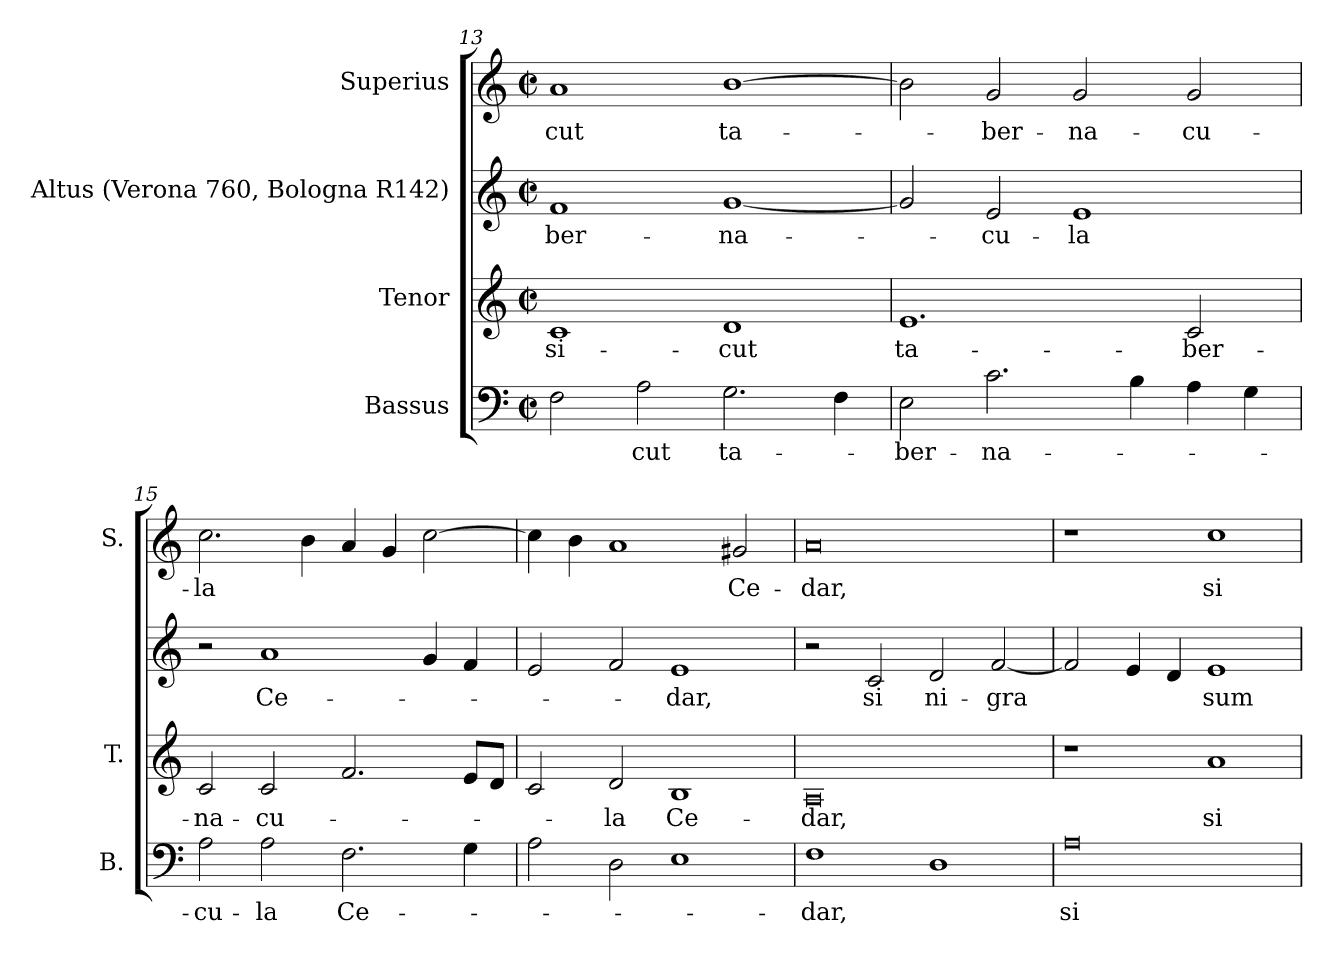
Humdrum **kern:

**kern	**text	**kern	**text	**kern	**text	**kern	**text
*part4	*part4	*part3	*part3	*part2	*part2	*part1	*part1
*staff4	*staff4	*staff3	*staff3	*staff2	*staff2	*staff1	*staff1
*I"Bassus	*	*I"Tenor	*	*I"Altus (Verona 760,  Bologna R142)	*	*I"Superius	*
*I'B.	*	*I'T.	*	*	*	*I'S.	*
*clefF4	*	*clefG2	*	*clefG2	*	*clefG2	*
*k[]	*	*k[]	*	*k[]	*	*k[]	*
*C:	*	*C:	*	*C:	*	*C:	*
*M2/2	*	*M2/2	*	*M2/2	*	*M2/2	*
*met(c|)	*	*met(c|)	*	*met(c|)	*	*met(c|)	*
=13	=13	=13	=13	=13	=13	=13	=13
!	!	!	!LO:LY:b:color=#000000	!	!	!	!
!	!	!	!	!	!LO:LY:b:color=#000000	!	!
!	!	!	!	!	!	!	!LO:LY:b:color=#000000
2Fi\	.	1ci	si-	1fi	-ber-	1ai	-cut
!	!LO:LY:b:color=#000000	!	!	!	!	!	!
2Ai\	-cut	.	.	.	.	.	.
!	!LO:LY:b:color=#000000	!	!	!	!	!	!
!	!	!	!LO:LY:b:color=#000000	!	!	!	!
!	!	!	!	!	!LO:LY:b:color=#000000	!	!
!	!	!	!	!	!	!	!LO:LY:b:color=#000000
2.Gi\	ta-	1di	-cut	[<1gi	-na-	[>1bi	ta-
4Fi\	.	.	.	.	.	.	.
=14	=14	=14	=14	=14	=14	=14	=14
!	!LO:LY:b:color=#000000	!	!	!	!	!	!
!	!	!	!LO:LY:b:color=#000000	!	!	!	!
2Ei\	-ber-	1.ei	ta-	2gi/]	.	2bi\]	.
!	!LO:LY:b:color=#000000	!	!	!	!	!	!
!	!	!	!	!	!LO:LY:b:color=#000000	!	!
!	!	!	!	!	!	!	!LO:LY:b:color=#000000
2.ci\	-na-	.	.	2ei/	-cu-	2gi/	-ber-
!	!	!	!	!	!LO:LY:b:color=#000000	!	!
!	!	!	!	!	!	!	!LO:LY:b:color=#000000
.	.	.	.	1ei	-la	2gi/	-na-
4Bi\	.	.	.	.	.	.	.
!	!	!	!LO:LY:b:color=#000000	!	!	!	!
!	!	!	!	!	!	!	!LO:LY:b:color=#000000
4Ai\	.	2ci/	-ber-	.	.	2gi/	-cu-
4Gi\	.	.	.	.	.	.	.
!!LO:LB:g=z
=15	=15	=15	=15	=15	=15	=15	=15
!	!LO:LY:b:color=#000000	!	!	!	!	!	!
!	!	!	!LO:LY:b:color=#000000	!	!	!	!
!	!	!	!	!	!	!	!LO:LY:b:color=#000000
2Ai\	-cu-	2ci/	-na-	2r	.	2.cci\	-la
!	!LO:LY:b:color=#000000	!	!	!	!	!	!
!	!	!	!LO:LY:b:color=#000000	!	!	!	!
!	!	!	!	!	!LO:LY:b:color=#000000	!	!
2Ai\	-la	2ci/	-cu-	1ai	Ce-	.	.
.	.	.	.	.	.	4bi\	.
!	!LO:LY:b:color=#000000	!	!	!	!	!	!
2.Fi\	Ce-	2.fi/	.	.	.	4ai/	.
.	.	.	.	.	.	4gi/	.
.	.	.	.	4gi/	.	[>2cci\	.
4Gi\	.	8ei/L	.	4fi/	.	.	.
.	.	8di/J	.	.	.	.	.
=16	=16	=16	=16	=16	=16	=16	=16
2Ai\	.	2ci/	.	2ei/	.	4cci\]	.
.	.	.	.	.	.	4bi\	.
!	!	!	!LO:LY:b:color=#000000	!	!	!	!
2Di\	.	2di/	-la	2fi/	.	1ai	.
!	!	!	!LO:LY:b:color=#000000	!	!	!	!
!	!	!	!	!	!LO:LY:b:color=#000000	!	!
1Ei	.	1Bi	Ce-	1ei	-dar,	.	.
!	!	!	!	!	!	!	!LO:LY:b:color=#000000
.	.	.	.	.	.	2g#Xi/	Ce-
=17	=17	=17	=17	=17	=17	=17	=17
!	!LO:LY:b:color=#000000	!	!	!	!	!	!
!	!	!	!LO:LY:b:color=#000000	!	!	!	!
!	!	!	!	!	!	!	!LO:LY:b:color=#000000
1Fi	-dar,	0Ai	-dar,	2r	.	0ai	-dar,
!	!	!	!	!	!LO:LY:b:color=#000000	!	!
.	.	.	.	2ci/	si	.	.
!	!	!	!	!	!LO:LY:b:color=#000000	!	!
1Di	.	.	.	2di/	ni-	.	.
!	!	!	!	!	!LO:LY:b:color=#000000	!	!
.	.	.	.	[<2fi/	-gra	.	.
=18	=18	=18	=18	=18	=18	=18	=18
!	!LO:LY:b:color=#000000	!	!	!	!	!	!
0Ai	si	1r	.	2fi/]	.	1r	.
.	.	.	.	4ei/	.	.	.
.	.	.	.	4di/	.	.	.
!	!	!	!LO:LY:b:color=#000000	!	!	!	!
!	!	!	!	!	!LO:LY:b:color=#000000	!	!
!	!	!	!	!	!	!	!LO:LY:b:color=#000000
.	.	1ai	si	1ei	sum	1cci	si
=	=	=	=	=	=	=	=
*-	*-	*-	*-	*-	*-	*-	*-
